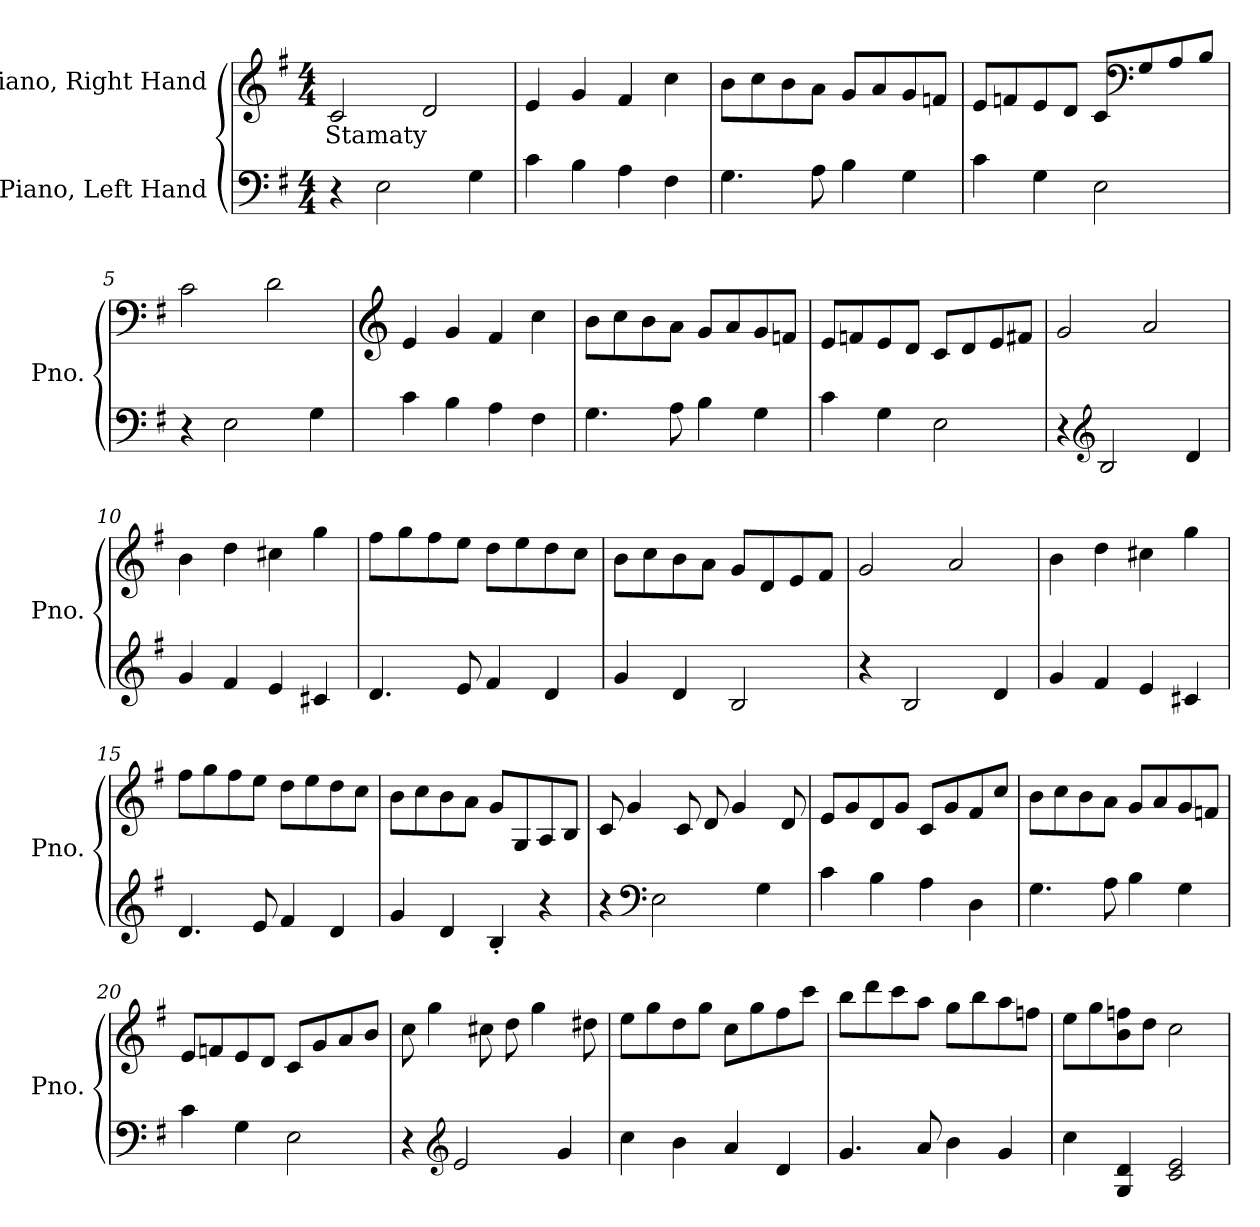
**kern	**kern	**text
*part2	*part1	*part1
*staff2	*staff1	*staff1
*I"Piano, Left Hand	*I"Piano, Right Hand	*
*I'Pno.	*I'Pno.	*
*clefF4	*clefG2	*
*k[f#]	*k[f#]	*
*M4/4	*M4/4	*
*MM100	*MM100	*
=1	=1	=1
!	!	!LO:LY:b
4r	2c/	Stamaty
2E\	.	.
.	2d/	.
4G\	.	.
=2	=2	=2
4c\	4e/	.
4B\	4g/	.
4A\	4f#/	.
4F#\	4cc\	.
=3	=3	=3
4.G\	8b\L	.
.	8cc\	.
.	8b\	.
8A\	8a\J	.
4B\	8g/L	.
.	8a/	.
4G\	8g/	.
.	8fn/J	.
=4	=4	=4
4c\	8e/L	.
.	8fn/	.
4G\	8e/	.
.	8d/J	.
2E\	8c/L	.
*	*clefF4	*
.	8G/	.
.	8A/	.
.	8B/J	.
=5	=5	=5
4r	2c\	.
2E\	.	.
.	2d\	.
4G\	.	.
!!LO:LB:g=z
=6	=6	=6
*	*clefG2	*
4c\	4e/	.
4B\	4g/	.
4A\	4f#/	.
4F#\	4cc\	.
=7	=7	=7
4.G\	8b\L	.
.	8cc\	.
.	8b\	.
8A\	8a\J	.
4B\	8g/L	.
.	8a/	.
4G\	8g/	.
.	8fn/J	.
=8	=8	=8
4c\	8e/L	.
.	8fn/	.
4G\	8e/	.
.	8d/J	.
2E\	8c/L	.
.	8d/	.
.	8e/	.
.	8f#X/J	.
=9	=9	=9
4r	2g/	.
*clefG2	*	*
2B/	.	.
.	2a/	.
4d/	.	.
=10	=10	=10
4g/	4b\	.
4f#/	4dd\	.
4e/	4cc#X\	.
4c#X/	4gg\	.
!!LO:LB:g=z
=11	=11	=11
4.d/	8ff#\L	.
.	8gg\	.
.	8ff#\	.
8e/	8ee\J	.
4f#/	8dd\L	.
.	8ee\	.
4d/	8dd\	.
.	8cc\J	.
=12	=12	=12
4g/	8b\L	.
.	8cc\	.
4d/	8b\	.
.	8a\J	.
2B/	8g/L	.
.	8d/	.
.	8e/	.
.	8f#/J	.
=13	=13	=13
4r	2g/	.
2B/	.	.
.	2a/	.
4d/	.	.
=14	=14	=14
4g/	4b\	.
4f#/	4dd\	.
4e/	4cc#X\	.
4c#X/	4gg\	.
=15	=15	=15
4.d/	8ff#\L	.
.	8gg\	.
.	8ff#\	.
8e/	8ee\J	.
4f#/	8dd\L	.
.	8ee\	.
4d/	8dd\	.
.	8cc\J	.
!!LO:LB:g=z
=16	=16	=16
4g/	8b\L	.
.	8cc\	.
4d/	8b\	.
.	8a\J	.
4B'/	8g/L	.
.	8G/	.
4r	8A/	.
.	8B/J	.
=17	=17	=17
4r	8c/	.
.	4g/	.
*clefF4	*	*
2E\	.	.
.	8c/	.
.	8d/	.
.	4g/	.
4G\	.	.
.	8d/	.
=18	=18	=18
4c\	8e/L	.
.	8g/	.
4B\	8d/	.
.	8g/J	.
4A\	8c/L	.
.	8g/	.
4D\	8f#/	.
.	8cc/J	.
=19	=19	=19
4.G\	8b\L	.
.	8cc\	.
.	8b\	.
8A\	8a\J	.
4B\	8g/L	.
.	8a/	.
4G\	8g/	.
.	8fn/J	.
!!LO:LB:g=z
=20	=20	=20
4c\	8e/L	.
.	8fn/	.
4G\	8e/	.
.	8d/J	.
2E\	8c/L	.
.	8g/	.
.	8a/	.
.	8b/J	.
=21	=21	=21
4r	8cc\	.
.	4gg\	.
*clefG2	*	*
2e/	.	.
.	8cc#X\	.
.	8dd\	.
.	4gg\	.
4g/	.	.
.	8dd#X\	.
=22	=22	=22
4cc\	8ee\L	.
.	8gg\	.
4b\	8dd\	.
.	8gg\J	.
4a/	8cc\L	.
.	8gg\	.
4d/	8ff#\	.
.	8ccc\J	.
=23	=23	=23
4.g/	8bb\L	.
.	8ddd\	.
.	8ccc\	.
8a/	8aa\J	.
4b\	8gg\L	.
.	8bb\	.
4g/	8aa\	.
.	8ffn\J	.
!!LO:LB:g=z
=24	=24	=24
4cc\	8ee\L	.
.	8gg\	.
4G/ 4d/	8b\ 8ffn\	.
.	8dd\J	.
2c/ 2e/	2cc\	.
=	=	=
*-	*-	*-
